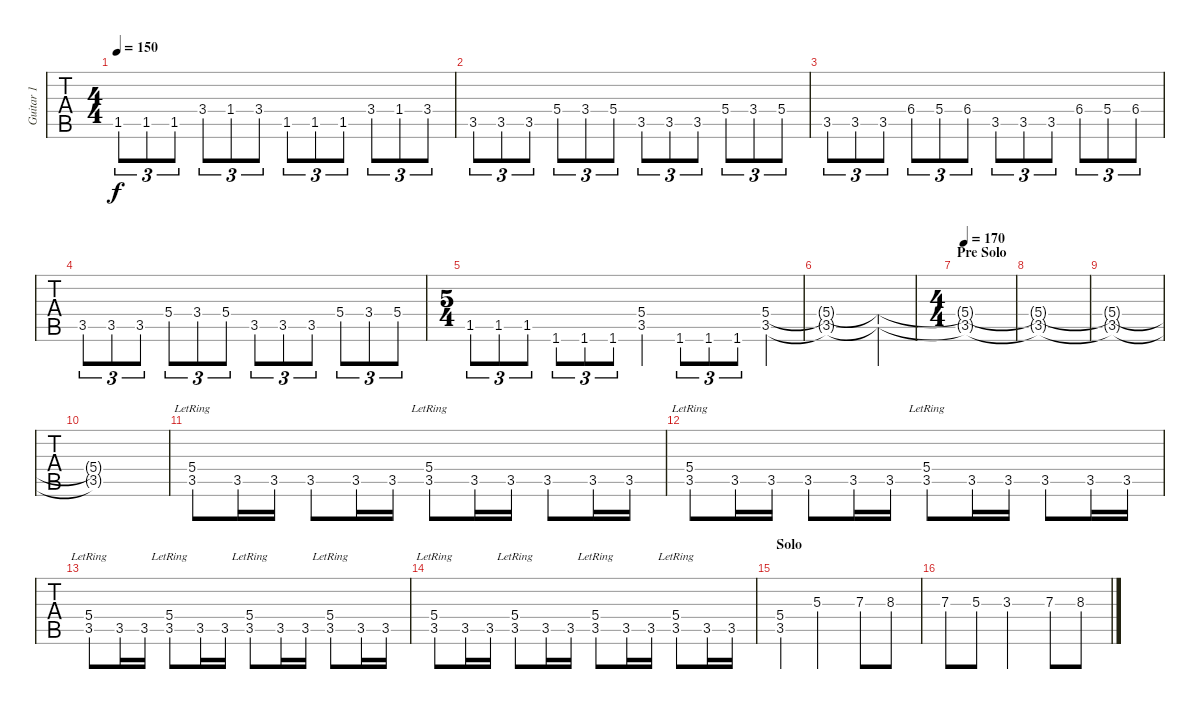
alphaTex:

\track ("Guitar 1" "Guitar 1") {instrument distortionguitar}
\staff {tabs}
\tuning (E4 B3 G3 D3 A2 E2) {hide}
\ts (4 4)
\tempo 150
\clef g2
\ks c
1.5.8{tu (3 2) dy f} 1.5.8{tu (3 2)} 1.5.8{tu (3 2)} 3.4.8{tu (3 2)} 1.4.8{tu (3 2)} 3.4.8{tu (3 2)} 1.5.8{tu (3 2)} 1.5.8{tu (3 2)} 1.5.8{tu (3 2)} 3.4.8{tu (3 2)} 1.4.8{tu (3 2)} 3.4.8{tu (3 2)} |
3.5.8{tu (3 2)} 3.5.8{tu (3 2)} 3.5.8{tu (3 2)} 5.4.8{tu (3 2)} 3.4.8{tu (3 2)} 5.4.8{tu (3 2)} 3.5.8{tu (3 2)} 3.5.8{tu (3 2)} 3.5.8{tu (3 2)} 5.4.8{tu (3 2)} 3.4.8{tu (3 2)} 5.4.8{tu (3 2)} |
3.5.8{tu (3 2)} 3.5.8{tu (3 2)} 3.5.8{tu (3 2)} 6.4.8{tu (3 2)} 5.4.8{tu (3 2)} 6.4.8{tu (3 2)} 3.5.8{tu (3 2)} 3.5.8{tu (3 2)} 3.5.8{tu (3 2)} 6.4.8{tu (3 2)} 5.4.8{tu (3 2)} 6.4.8{tu (3 2)} |
3.5.8{tu (3 2)} 3.5.8{tu (3 2)} 3.5.8{tu (3 2)} 5.4.8{tu (3 2)} 3.4.8{tu (3 2)} 5.4.8{tu (3 2)} 3.5.8{tu (3 2)} 3.5.8{tu (3 2)} 3.5.8{tu (3 2)} 5.4.8{tu (3 2)} 3.4.8{tu (3 2)} 5.4.8{tu (3 2)} |
\ts (5 4)
1.5.8{tu (3 2)} 1.5.8{tu (3 2)} 1.5.8{tu (3 2)} 1.6.8{tu (3 2)} 1.6.8{tu (3 2)} 1.6.8{tu (3 2)} (5.4 3.5).4 1.6.8{tu (3 2)} 1.6.8{tu (3 2)} 1.6.8{tu (3 2)} (5.4 3.5).4 |
(5.4{t} 3.5{t}).1 (5.4{t} 3.5{t}).4 |
\ts (4 4)
\section ("" "Pre Solo")
\tempo 170
(5.4{t} 3.5{t}).1{volume 5} |
(5.4{t} 3.5{t}).1 |
(5.4{t} 3.5{t}).1 |
(5.4{t} 3.5{t}).1 |
(5.4{lr} 3.5).8{volume 15} 3.5.16 3.5.16 3.5.8 3.5.16 3.5.16 (5.4{lr} 3.5).8 3.5.16 3.5.16 3.5.8 3.5.16 3.5.16 |
(5.4{lr} 3.5).8{volume 15} 3.5.16 3.5.16 3.5.8 3.5.16 3.5.16 (5.4{lr} 3.5).8 3.5.16 3.5.16 3.5.8 3.5.16 3.5.16 |
(5.4{lr} 3.5).8{volume 15} 3.5.16 3.5.16 (5.4{lr} 3.5).8 3.5.16 3.5.16 (5.4{lr} 3.5).8 3.5.16 3.5.16 (5.4{lr} 3.5).8 3.5.16 3.5.16 |
(5.4{lr} 3.5).8{volume 15} 3.5.16 3.5.16 (5.4{lr} 3.5).8 3.5.16 3.5.16 (5.4{lr} 3.5).8 3.5.16 3.5.16 (5.4{lr} 3.5).8 3.5.16 3.5.16 |
\section ("" "Solo")
(5.4 3.5).4 5.3.2 7.3.8 8.3.8 |
7.3.8 5.3.8 3.3.2 7.3.8 8.3.8
